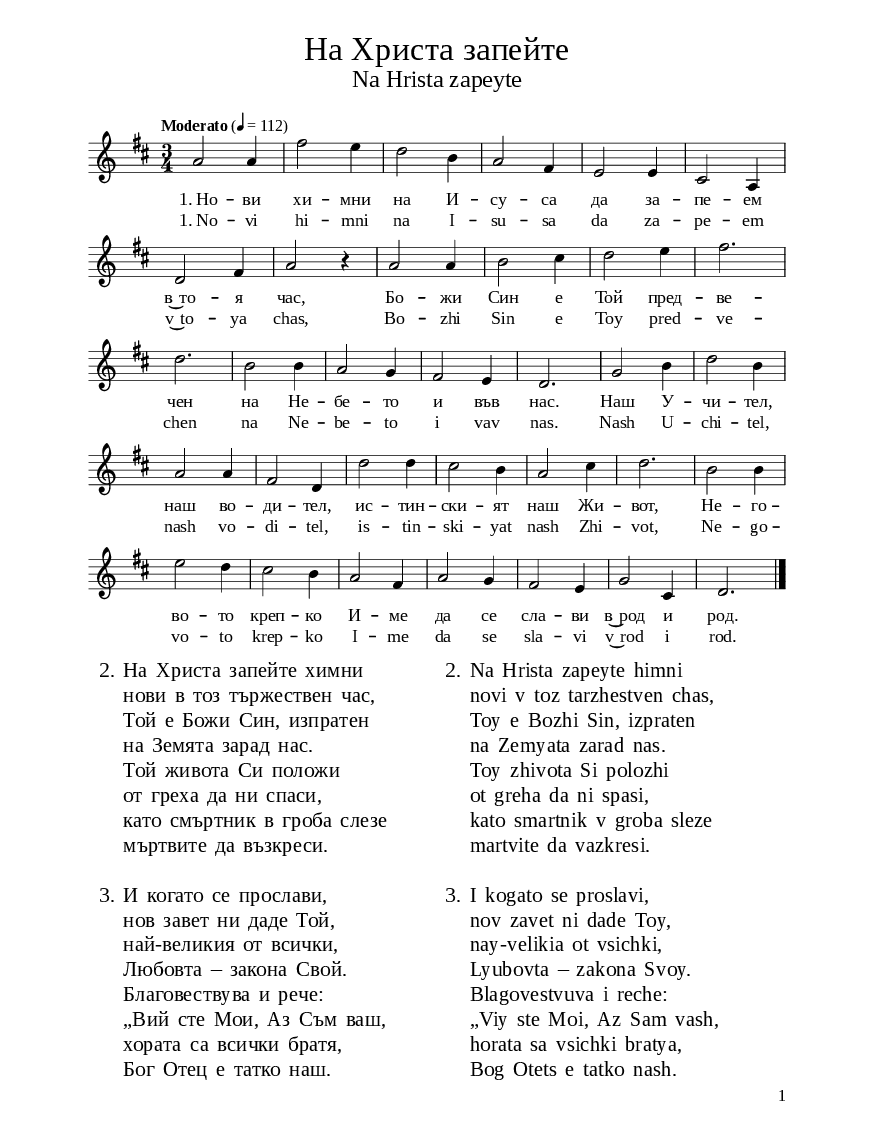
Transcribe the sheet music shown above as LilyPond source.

\version "2.24.0"

% include paper part and global functions
\include "include/globals.ily"

\bookpart {
  \include "include/bookpart-paper.ily"
  \score {
    \include "include/score-layout.ily"

    \new Voice \absolute  {
      \clef treble
      \key d \major
      \time 3/4
      \tempoFunc "Moderato" 4 "112"
      \autoBeamOff


      a'2 a'4| fis''2 e''4| d''2 b'4 | a'2 fis'4 | e'2 e'4 | cis'2 a4 | \break

      d'2 fis'4 | a'2 r4| a'2 a'4| b'2 cis''4 | d''2 e''4| fis''2.| \break

      d''2. |  b'2 b'4| a'2 g'4 | fis'2 e'4 | d'2. | g'2 b'4 | d''2 b'4| \break

      a'2 a'4 | fis'2 d'4 | d''2 d''4 | cis''2 b'4 | a'2 cis''4 | d''2. | b'2 b'4 |  \break

      e''2 d''4 | cis''2 b'4 | a'2 fis'4 | a'2 g'4 | fis'2 e'4 | g'2 cis'4| d'2. | \bar "|." \break
    }

    \addlyrics {
      "1. Но" -- ви хи -- мни на И -- су -- са да за -- пе -- ем
      в~то -- я час, Бо -- жи Син е Той пред -- ве --
      чен на Не -- бе -- то и във нас.  Наш У -- чи -- тел,
      наш во -- ди -- тел, ис -- тин -- ски -- ят наш Жи -- вот, Не -- го --
      во -- то креп -- ко И -- ме да се сла -- ви в~род и род.
    }

    \addlyrics {
      "1. No" -- vi hi -- mni na I -- su -- sa da za -- pe -- em
      v~to -- ya chas, Bo -- zhi Sin e Toy pred -- ve --
      chen na Ne -- be -- to i vav nas.  Nash U -- chi -- tel,
      nash vo -- di -- tel, is -- tin -- ski -- yat nash Zhi -- vot, Ne -- go --
      vo -- to krep -- ko I -- me da se sla -- vi v~rod i rod.
    }

    \header {
      title = \titleFunc "На Христа запейте" "Na Hrista zapeyte"
    }

    \midi{}

  } % score

  \markup \empty-one

  \markup \fontsize #bgCoupletFontSize {
    \hspace #1
    \override #`(baseline-skip . ,bgCoupletBaselineSkip)
    \column {
      \line {   2.  На Христа запейте химни  }

      \line {   "   " нови в тоз тържествен час, }

      \line {   "   " Той е Божи Син, изпратен }

      \line {   "   " на Земята зарад нас. }

      \line {   "   " Той живота Си положи }

      \line {   "   " от греха да ни спаси, }

      \line {   "   " като смъртник в гроба слезе }

      \line {   "   " мъртвите да възкреси. }
      \line {   "   "}

      \line {   3.  И когато се прослави, }

      \line {   "   " нов завет ни даде Той, }

      \line {   "   " най-великия от всички, }

      \line {   "   " Любовта – закона Свой. }

      \line {   "   " Благовествува и рече: }

      \line {   "   " „Вий сте Мои, Aз Съм ваш, }

      \line {   "   " хората са всички братя, }

      \line {   "   " Бог Отец е татко наш. }

    }

    \hspace #5
    \override #`(baseline-skip . ,bgCoupletBaselineSkip)
    \column {
      \line {   2.  Na Hrista zapeyte himni  }

      \line {   "   " novi v toz tarzhestven chas, }

      \line {   "   " Toy e Bozhi Sin, izpraten }

      \line {   "   " na Zemyata zarad nas. }

      \line {   "   " Toy zhivota Si polozhi }

      \line {   "   " ot greha da ni spasi, }

      \line {   "   " kato smartnik v groba sleze }

      \line {   "   " martvite da vazkresi. }
      \line {   "   "}

      \line {   3.  I kogato se proslavi, }

      \line {   "   " nov zavet ni dade Toy, }

      \line {   "   " nay-velikia ot vsichki, }

      \line {   "   " Lyubovta – zakona Svoy. }

      \line {   "   " Blagovestvuva i reche: }

      \line {   "   " „Viy ste Moi, Az Sam vash, }

      \line {   "   " horata sa vsichki bratya, }

      \line {   "   " Bog Otets e tatko nash. }


    } %column
  } % markup

  \pageBreak

  \markup \fontsize #bgCoupletFontSize {
    \hspace #1
    \override #`(baseline-skip . ,bgCoupletBaselineSkip)
    \column {


      \line {  4.  Един друг се залюбете, }

      \line {   "   " тъй се служи на Отца; }

      \line {   "   " и Отец ви всички люби, }

      \line {   "   " като Негови Деца. }

      \line {   "   " Аз съм жив хляб от Небето, }

      \line {   "   " аз съм истинска лоза, }

      \line {   "   " Словото Ми опазете, }

      \line {   "   " заживейте в Любовта! }
      \line {   "   "}

      \line {   5.  Само в нея е живота, }

      \line {   "   " нейна е радостта, }

      \line {   "   " тя създава всяко благо, }

      \line {   "   " тя едничка, Любовта.“ }

      \line {   "   " Тъй ни учеше тогава,  }

      \line {   "   " тъй ни шепне и сега, }

      \line {   "   " и възкръсват ми в душата }

      \line {   "   " тези Негови Слова. }
    }


    \hspace #5
    \override #`(baseline-skip . ,bgCoupletBaselineSkip)
    \column {

      \line {  4.  Edin drug se zalyubete, }

      \line {   "   " tay se sluzhi na Ottsa; }

      \line {   "   " i Otets vi vsichki lyubi, }

      \line {   "   " kato Negovi Detsa. }

      \line {   "   " Az sam zhiv hlyab ot Nebeto, }

      \line {   "   " az sam istinska loza, }

      \line {   "   " Slovoto Mi opazete, }

      \line {   "   " zazhiveyte v Lyubovta! }
      \line {   "   "}

      \line {   5.  Samo v neya e zhivota, }

      \line {   "   " neyna e radostta, }

      \line {   "   " tya sazdava vsyako blago, }

      \line {   "   " tya ednichka, Lyubovta.“ }

      \line {   "   " Tay ni ucheshe togava,  }

      \line {   "   " tay ni shepne i sega, }

      \line {   "   " i vazkrasvat mi v dushata }

      \line {   "   " tezi Negovi Slova. }
    } %column
  } % markup

  \markup \empty-two

  % include foreign translation(s) of the song
  \version "2.24.0"

\markup \fill-line { \fontsize #deTitleFontSize "Mögen wir Christus besingen" }
\markup \null
\markup \fontsize #deCoupletFontSize {
  \hspace #-1
  \override #`(baseline-skip . ,deCoupletBaselineSkip)

  \column {

    \line { 1. Mögen wir Christus mit neuen Hymnen}

    \line { "   "in dieser Stunde besingen;}

    \line { "   "Er ist der ewige Sohn Gottes }

    \line { "   "im Himmel und in uns.}

    \line { "   "Unser Meister, unser Führer, }

    \line { "   "unser wahres Leben,}

    \line { "   "sein starker Name sei gepriesen}

    \line { "   "von Geschlecht zu Geschlecht.}

    \line { " " }

    \line { 2. Singt zu Christus neue Hymnen}

    \line { "   "in dieser festlichen Stunde,}

    \line { "   "Er ist der Sohn Gottes, der auf die Erde }

    \line { "   " um unsertwillen gesendet wurde.}

    \line { "   "Er gab sein Leben, }

    \line { "   "   um uns von der Sünde zu retten, }

    \line { "   "wie ein Sterbender stieg er in das Grab }

    \line { "   " hinab, um die Toten auferstehen zu lassen. }

    \line { " " }

    \line { 3. Und nachdem er gepriesen worden war,}

    \line { "   "gab er uns ein neues Testament,}

    \line { "   "das größte von allen:}

    \line { "   "die Liebe – sein Gesetz. }

    \line { "   "Er verkündete die frohe Botschaft und sagte:}

    \line { "   "Ihr seid mein, ich bin euer,}

    \line { "   "alle Menschen sind Brüder,}

    \line { "   "Gottvater ist unser Vater.}

  }
  \override #`(baseline-skip . ,deCoupletBaselineSkip)
  \column {


    \line { 4. Liebet einander, }

    \line { "   "so dienen wir unserem Vater,}

    \line { "   "und der Vater liebt euch alle}

    \line { "   "wie Seine eigenen Kinder.}

    \line { "   "Ich bin das lebendige Brot }

    \line { "   "    vom Himmel, }

    \line { "   "ich bin der wahre Weinstock;}

    \line { "   "bewahrt Mein Wort und}

    \line { "   "lebt in Liebe!}
    \line { " " }
    \line { 5. Nur in ihr ist das Leben;}

    \line { "   "in ihr ist auch die Freude,}

    \line { "   "sie erschafft alles Gute  –}

    \line { "   "einzig sie  – die Liebe.}

    \line { "   "So lehrte Er uns damals,}

    \line { "   "so flüstert er uns jetzt auch zu, }

    \line { "   "und in meiner Seele }

    \line { "   "erwachen seine Worte zum Leben. }

  }

}


} % bookpart
